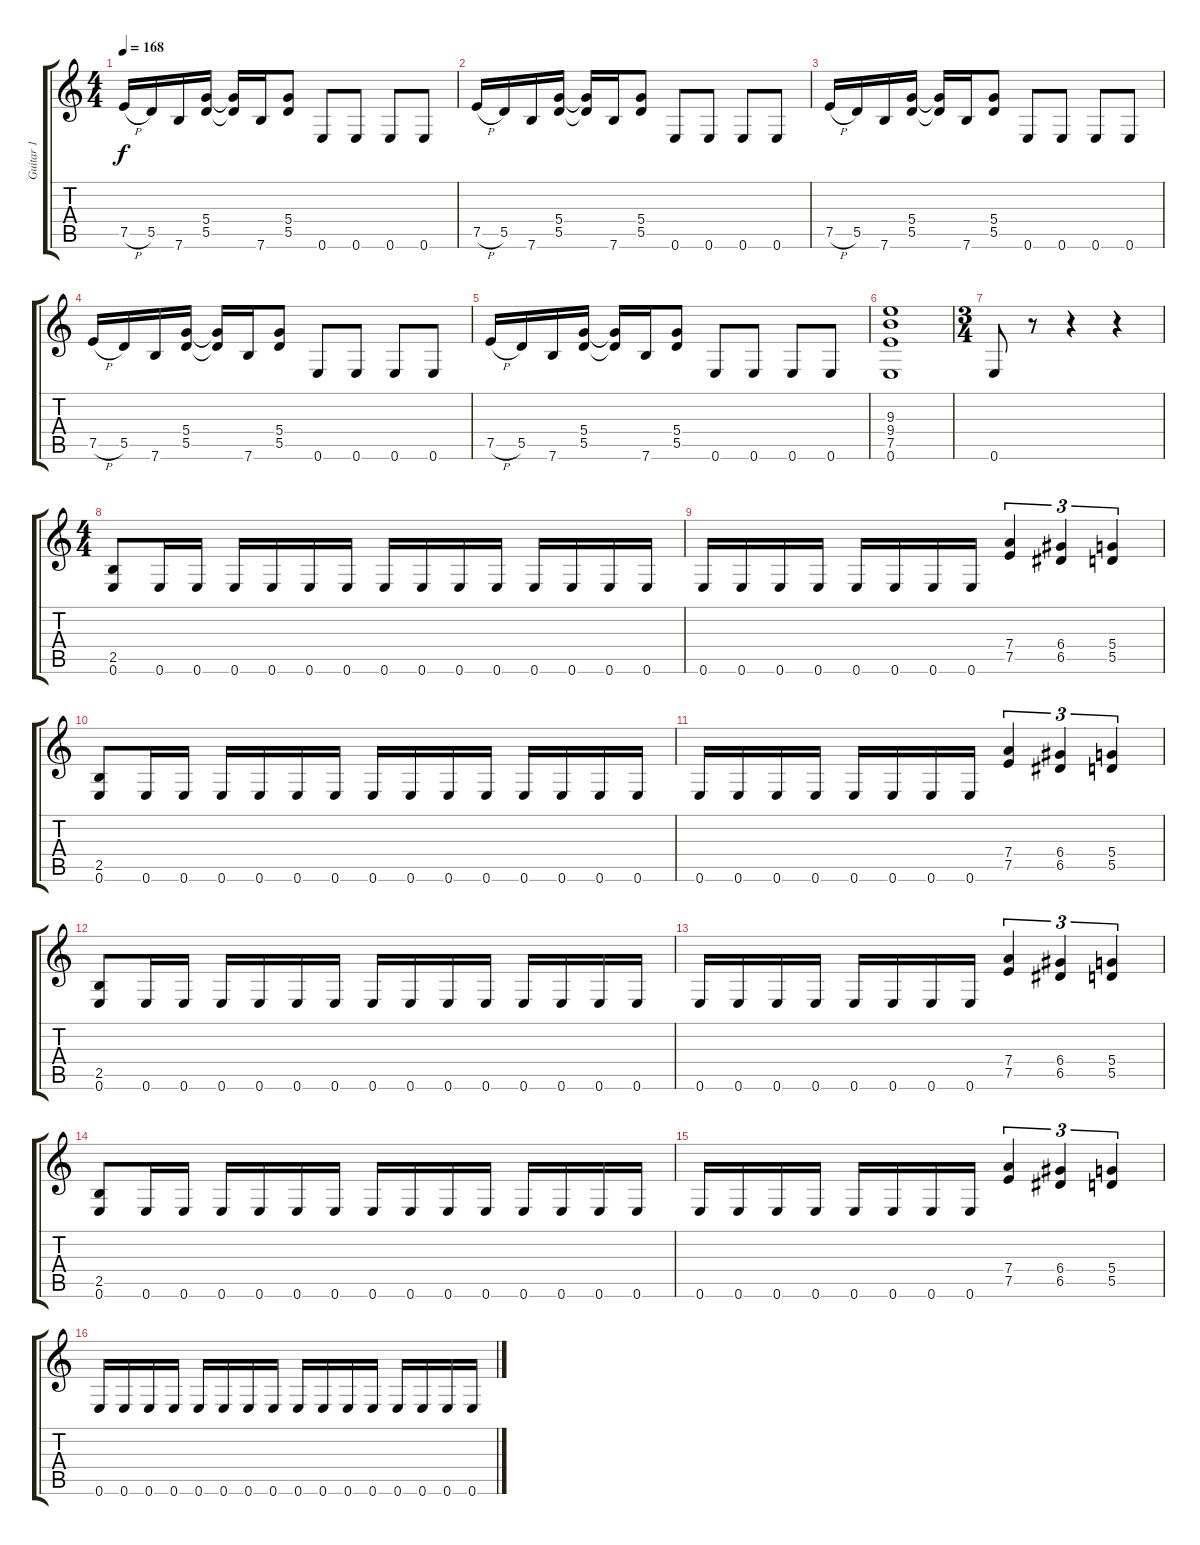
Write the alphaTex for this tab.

\track ("Guitar 1" "Guitar 1") {instrument overdrivenguitar}
\staff {score tabs}
\tuning (E4 B3 G3 D3 A2 E2) {hide}
\ts (4 4)
\tempo 168
\clef g2
\ks c
7.5{h}.16{dy f} 5.5.16 7.6.16 (5.4 5.5).16 (5.4{t} 5.5{t}).16 7.6.16 (5.4 5.5).8 0.6.8 0.6.8 0.6.8 0.6.8 |
7.5{h}.16 5.5.16 7.6.16 (5.4 5.5).16 (5.4{t} 5.5{t}).16 7.6.16 (5.4 5.5).8 0.6.8 0.6.8 0.6.8 0.6.8 |
7.5{h}.16 5.5.16 7.6.16 (5.4 5.5).16 (5.4{t} 5.5{t}).16 7.6.16 (5.4 5.5).8 0.6.8 0.6.8 0.6.8 0.6.8 |
7.5{h}.16 5.5.16 7.6.16 (5.4 5.5).16 (5.4{t} 5.5{t}).16 7.6.16 (5.4 5.5).8 0.6.8 0.6.8 0.6.8 0.6.8 |
7.5{h}.16 5.5.16 7.6.16 (5.4 5.5).16 (5.4{t} 5.5{t}).16 7.6.16 (5.4 5.5).8 0.6.8 0.6.8 0.6.8 0.6.8 |
(9.3 9.4 7.5 0.6).1 |
\ts (3 4)
0.6.8 r.8 r.4 r.4 |
\ts (4 4)
(2.5 0.6).8 0.6.16 0.6.16 0.6.16 0.6.16 0.6.16 0.6.16 0.6.16 0.6.16 0.6.16 0.6.16 0.6.16 0.6.16 0.6.16 0.6.16 |
0.6.16 0.6.16 0.6.16 0.6.16 0.6.16 0.6.16 0.6.16 0.6.16 (7.4 7.5).4{tu (3 2)} (6.4 6.5).4{tu (3 2)} (5.4 5.5).4{tu (3 2)} |
(2.5 0.6).8 0.6.16 0.6.16 0.6.16 0.6.16 0.6.16 0.6.16 0.6.16 0.6.16 0.6.16 0.6.16 0.6.16 0.6.16 0.6.16 0.6.16 |
0.6.16 0.6.16 0.6.16 0.6.16 0.6.16 0.6.16 0.6.16 0.6.16 (7.4 7.5).4{tu (3 2)} (6.4 6.5).4{tu (3 2)} (5.4 5.5).4{tu (3 2)} |
(2.5 0.6).8 0.6.16 0.6.16 0.6.16 0.6.16 0.6.16 0.6.16 0.6.16 0.6.16 0.6.16 0.6.16 0.6.16 0.6.16 0.6.16 0.6.16 |
0.6.16 0.6.16 0.6.16 0.6.16 0.6.16 0.6.16 0.6.16 0.6.16 (7.4 7.5).4{tu (3 2)} (6.4 6.5).4{tu (3 2)} (5.4 5.5).4{tu (3 2)} |
(2.5 0.6).8 0.6.16 0.6.16 0.6.16 0.6.16 0.6.16 0.6.16 0.6.16 0.6.16 0.6.16 0.6.16 0.6.16 0.6.16 0.6.16 0.6.16 |
0.6.16 0.6.16 0.6.16 0.6.16 0.6.16 0.6.16 0.6.16 0.6.16 (7.4 7.5).4{tu (3 2)} (6.4 6.5).4{tu (3 2)} (5.4 5.5).4{tu (3 2)} |
0.6.16 0.6.16 0.6.16 0.6.16 0.6.16 0.6.16 0.6.16 0.6.16 0.6.16 0.6.16 0.6.16 0.6.16 0.6.16 0.6.16 0.6.16 0.6.16
